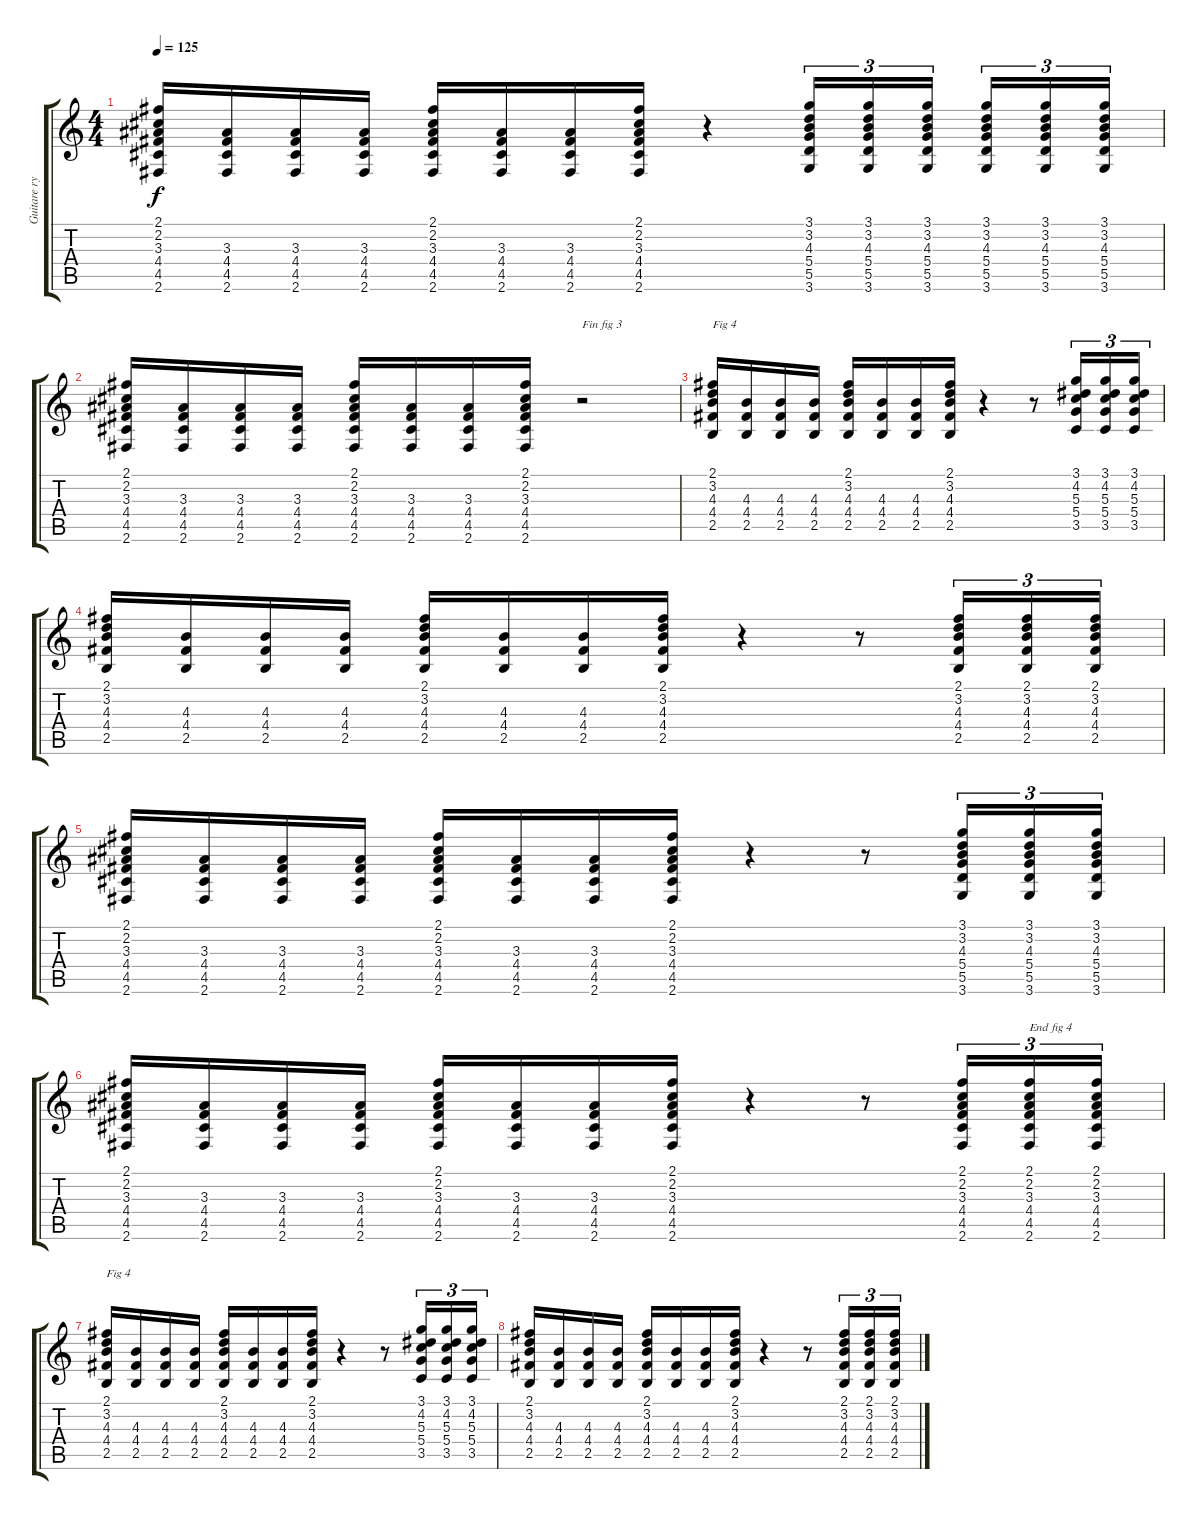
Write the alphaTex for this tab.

\track ("Guitare ryth1 Porl" "Guitare ry") {instrument acousticguitarsteel}
\staff {score tabs}
\tuning (E4 B3 G3 D3 A2 E2) {hide}
\ts (4 4)
\tempo 125
\clef g2
\ks c
(2.1 2.2 3.3 4.4 4.5 2.6).16{dy f} (3.3 4.4 4.5 2.6).16 (3.3 4.4 4.5 2.6).16 (3.3 4.4 4.5 2.6).16 (2.1 2.2 3.3 4.4 4.5 2.6).16 (3.3 4.4 4.5 2.6).16 (3.3 4.4 4.5 2.6).16 (2.1 2.2 3.3 4.4 4.5 2.6).16 r.4 (3.1 3.2 4.3 5.4 5.5 3.6).16{tu (3 2)} (3.1 3.2 4.3 5.4 5.5 3.6).16{tu (3 2)} (3.1 3.2 4.3 5.4 5.5 3.6).16{tu (3 2)} (3.1 3.2 4.3 5.4 5.5 3.6).16{tu (3 2)} (3.1 3.2 4.3 5.4 5.5 3.6).16{tu (3 2)} (3.1 3.2 4.3 5.4 5.5 3.6).16{tu (3 2)} |
(2.1 2.2 3.3 4.4 4.5 2.6).16 (3.3 4.4 4.5 2.6).16 (3.3 4.4 4.5 2.6).16 (3.3 4.4 4.5 2.6).16 (2.1 2.2 3.3 4.4 4.5 2.6).16 (3.3 4.4 4.5 2.6).16 (3.3 4.4 4.5 2.6).16 (2.1 2.2 3.3 4.4 4.5 2.6).16 r.2{txt "Fin fig 3"} |
(2.1 3.2 4.3 4.4 2.5).16{txt "Fig 4"} (4.3 4.4 2.5).16 (4.3 4.4 2.5).16 (4.3 4.4 2.5).16 (2.1 3.2 4.3 4.4 2.5).16 (4.3 4.4 2.5).16 (4.3 4.4 2.5).16 (2.1 3.2 4.3 4.4 2.5).16 r.4 r.8 (3.1 4.2 5.3 5.4 3.5).16{tu (3 2)} (3.1 4.2 5.3 5.4 3.5).16{tu (3 2)} (3.1 4.2 5.3 5.4 3.5).16{tu (3 2)} |
(2.1 3.2 4.3 4.4 2.5).16 (4.3 4.4 2.5).16 (4.3 4.4 2.5).16 (4.3 4.4 2.5).16 (2.1 3.2 4.3 4.4 2.5).16 (4.3 4.4 2.5).16 (4.3 4.4 2.5).16 (2.1 3.2 4.3 4.4 2.5).16 r.4 r.8 (2.1 3.2 4.3 4.4 2.5).16{tu (3 2)} (2.1 3.2 4.3 4.4 2.5).16{tu (3 2)} (2.1 3.2 4.3 4.4 2.5).16{tu (3 2)} |
(2.1 2.2 3.3 4.4 4.5 2.6).16 (3.3 4.4 4.5 2.6).16 (3.3 4.4 4.5 2.6).16 (3.3 4.4 4.5 2.6).16 (2.1 2.2 3.3 4.4 4.5 2.6).16 (3.3 4.4 4.5 2.6).16 (3.3 4.4 4.5 2.6).16 (2.1 2.2 3.3 4.4 4.5 2.6).16 r.4 r.8 (3.1 3.2 4.3 5.4 5.5 3.6).16{tu (3 2)} (3.1 3.2 4.3 5.4 5.5 3.6).16{tu (3 2)} (3.1 3.2 4.3 5.4 5.5 3.6).16{tu (3 2)} |
(2.1 2.2 3.3 4.4 4.5 2.6).16 (3.3 4.4 4.5 2.6).16 (3.3 4.4 4.5 2.6).16 (3.3 4.4 4.5 2.6).16 (2.1 2.2 3.3 4.4 4.5 2.6).16 (3.3 4.4 4.5 2.6).16 (3.3 4.4 4.5 2.6).16 (2.1 2.2 3.3 4.4 4.5 2.6).16 r.4 r.8 (2.1 2.2 3.3 4.4 4.5 2.6).16{tu (3 2)} (2.1 2.2 3.3 4.4 4.5 2.6).16{tu (3 2) txt "End fig 4"} (2.1 2.2 3.3 4.4 4.5 2.6).16{tu (3 2)} |
(2.1 3.2 4.3 4.4 2.5).16{txt "Fig 4"} (4.3 4.4 2.5).16 (4.3 4.4 2.5).16 (4.3 4.4 2.5).16 (2.1 3.2 4.3 4.4 2.5).16 (4.3 4.4 2.5).16 (4.3 4.4 2.5).16 (2.1 3.2 4.3 4.4 2.5).16 r.4 r.8 (3.1 4.2 5.3 5.4 3.5).16{tu (3 2)} (3.1 4.2 5.3 5.4 3.5).16{tu (3 2)} (3.1 4.2 5.3 5.4 3.5).16{tu (3 2)} |
(2.1 3.2 4.3 4.4 2.5).16 (4.3 4.4 2.5).16 (4.3 4.4 2.5).16 (4.3 4.4 2.5).16 (2.1 3.2 4.3 4.4 2.5).16 (4.3 4.4 2.5).16 (4.3 4.4 2.5).16 (2.1 3.2 4.3 4.4 2.5).16 r.4 r.8 (2.1 3.2 4.3 4.4 2.5).16{tu (3 2)} (2.1 3.2 4.3 4.4 2.5).16{tu (3 2)} (2.1 3.2 4.3 4.4 2.5).16{tu (3 2)}
